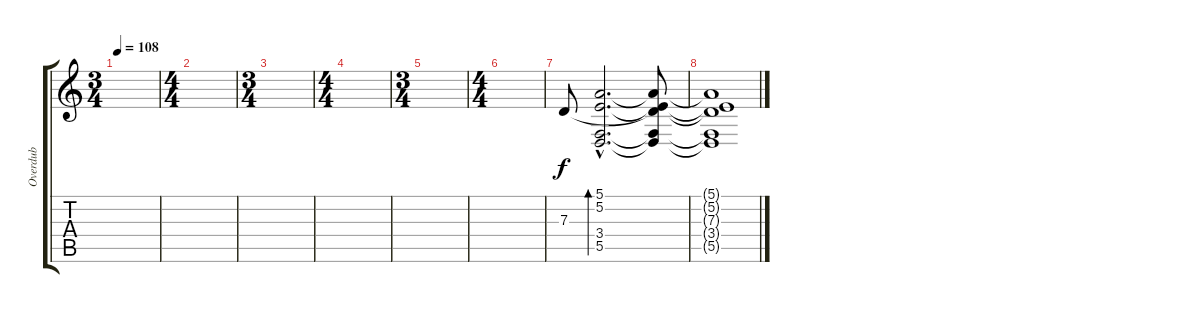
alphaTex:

\track ("Overdub" "Overdub") {instrument pad1newage}
\staff {score tabs}
\tuning (E4 B3 G3 D3 A2 E2) {hide}
\ts (3 4)
\tempo 108
\clef g2
\ks c
|
\ts (4 4)
|
\ts (3 4)
|
\ts (4 4)
|
\ts (3 4)
|
\ts (4 4)
|
7.3.8 (5.1{hac} 5.2{hac} 3.4{hac} 5.5{hac}).2{d bd 480} (5.1{t} 5.2{t} 7.3{t} 3.4{t} 5.5{t}).8 |
(5.1{t} 5.2{t} 7.3{t} 3.4{t} 5.5{t}).1
